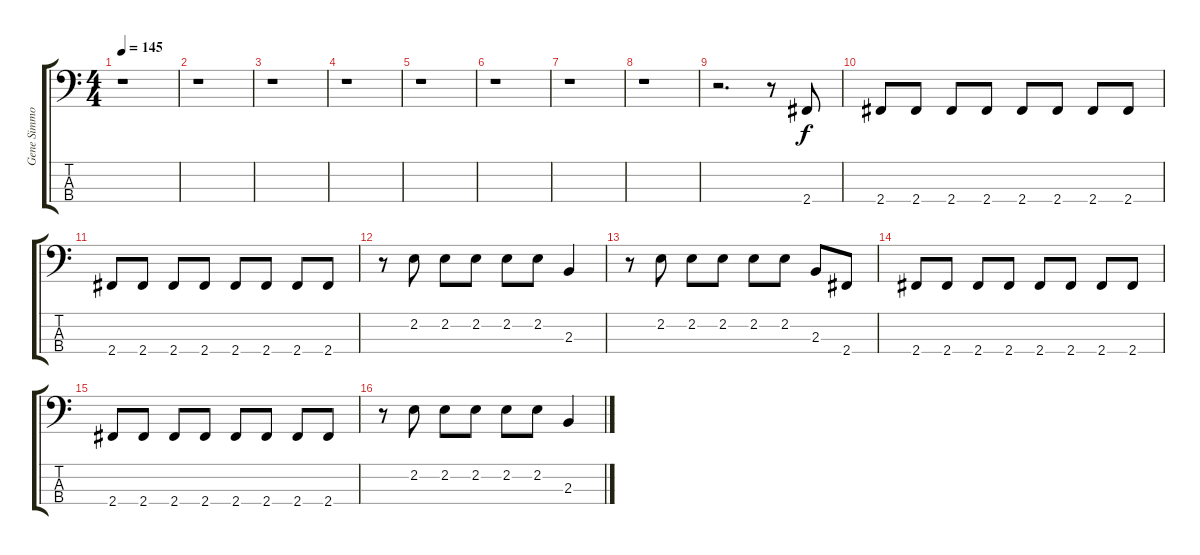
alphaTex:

\track ("Gene Simmons [Bass]" "Gene Simmo") {instrument electricbasspick}
\staff {score tabs}
\tuning (G2 D2 A1 E1) {hide}
\ts (4 4)
\tempo 145
\clef f4
\ks c
r.1{dy f} |
r.1 |
r.1 |
r.1 |
r.1 |
r.1 |
r.1 |
r.1 |
r.2{d} r.8 2.4.8 |
2.4.8 2.4.8 2.4.8 2.4.8 2.4.8 2.4.8 2.4.8 2.4.8 |
2.4.8 2.4.8 2.4.8 2.4.8 2.4.8 2.4.8 2.4.8 2.4.8 |
r.8 2.2.8 2.2.8 2.2.8 2.2.8 2.2.8 2.3.4 |
r.8 2.2.8 2.2.8 2.2.8 2.2.8 2.2.8 2.3.8 2.4.8 |
2.4.8 2.4.8 2.4.8 2.4.8 2.4.8 2.4.8 2.4.8 2.4.8 |
2.4.8 2.4.8 2.4.8 2.4.8 2.4.8 2.4.8 2.4.8 2.4.8 |
r.8 2.2.8 2.2.8 2.2.8 2.2.8 2.2.8 2.3.4
